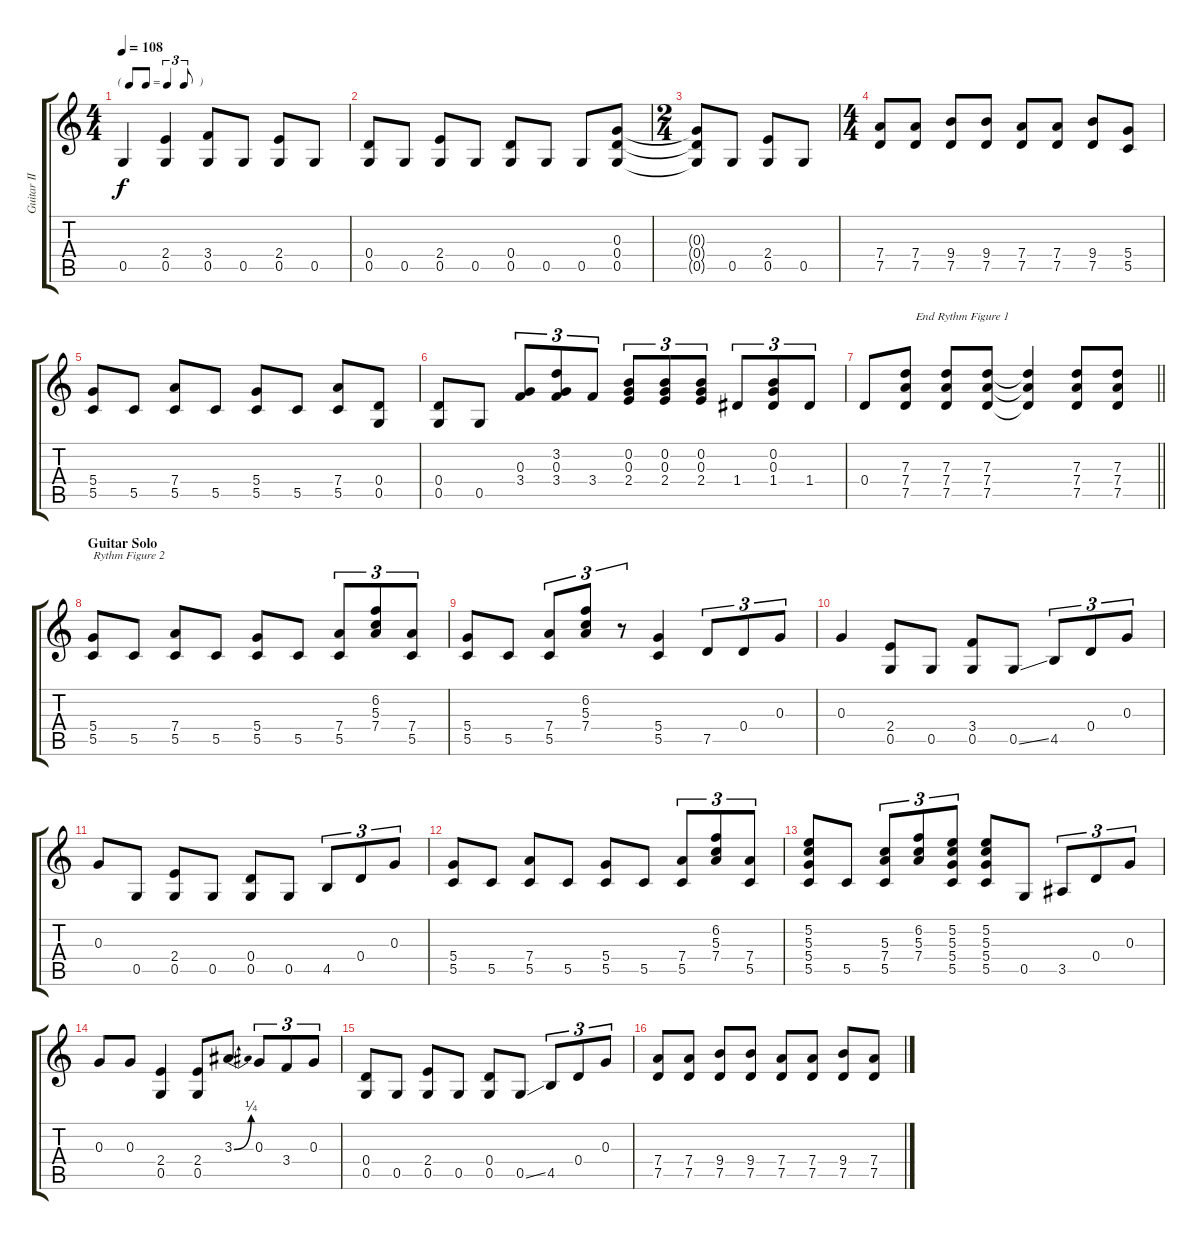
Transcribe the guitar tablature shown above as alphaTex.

\track ("Guitar II [Open G]" "Guitar II ") {instrument electricguitarclean}
\staff {score tabs}
\tuning (D4 B3 G3 D3 G2 D3) {hide}
\ts (4 4)
\tf triplet8th
\tempo 108
\clef g2
\ks c
0.5.4{dy f} (2.4 0.5).4 (3.4 0.5).8 0.5.8 (2.4 0.5).8 0.5.8 |
(0.4 0.5).8 0.5.8 (2.4 0.5).8 0.5.8 (0.4 0.5).8 0.5.8 0.5.8 (0.3 0.4 0.5).8 |
\ts (2 4)
(0.3{t} 0.4{t} 0.5{t}).8 0.5.8 (2.4 0.5).8 0.5.8 |
\ts (4 4)
(7.4 7.5).8 (7.4 7.5).8 (9.4 7.5).8 (9.4 7.5).8 (7.4 7.5).8 (7.4 7.5).8 (9.4 7.5).8 (5.4 5.5).8 |
(5.4 5.5).8 5.5.8 (7.4 5.5).8 5.5.8 (5.4 5.5).8 5.5.8 (7.4 5.5).8 (0.4 0.5).8 |
(0.4 0.5).8 0.5.8 (0.3 3.4).8{tu (3 2)} (3.2 0.3 3.4).8{tu (3 2)} 3.4.8{tu (3 2)} (0.2 0.3 2.4).8{tu (3 2)} (0.2 0.3 2.4).8{tu (3 2)} (0.2 0.3 2.4).8{tu (3 2)} 1.4.8{tu (3 2)} (0.2 0.3 1.4).8{tu (3 2)} 1.4.8{tu (3 2)} |
\barLineRight lightlight
0.4.8{txt "                 End Rythm Figure 1"} (7.3 7.4 7.5).8 (7.3 7.4 7.5).8 (7.3 7.4 7.5).8 (7.3{t} 7.4{t} 7.5{t}).4 (7.3 7.4 7.5).8 (7.3 7.4 7.5).8 |
\section ("" "Guitar Solo")
(5.4 5.5).8{txt "Rythm Figure 2"} 5.5.8 (7.4 5.5).8 5.5.8 (5.4 5.5).8 5.5.8 (7.4 5.5).8{tu (3 2)} (6.2 5.3 7.4).8{tu (3 2)} (7.4 5.5).8{tu (3 2)} |
(5.4 5.5).8 5.5.8 (7.4 5.5).8{tu (3 2)} (6.2 5.3 7.4).8{tu (3 2)} r.8{tu (3 2)} (5.4 5.5).4 7.5.8{tu (3 2)} 0.4.8{tu (3 2)} 0.3.8{tu (3 2)} |
0.3.4 (2.4 0.5).8 0.5.8 (3.4 0.5).8 0.5{ss}.8 4.5.8{tu (3 2)} 0.4.8{tu (3 2)} 0.3.8{tu (3 2)} |
0.3.8 0.5.8 (2.4 0.5).8 0.5.8 (0.4 0.5).8 0.5.8 4.5.8{tu (3 2)} 0.4.8{tu (3 2)} 0.3.8{tu (3 2)} |
(5.4 5.5).8 5.5.8 (7.4 5.5).8 5.5.8 (5.4 5.5).8 5.5.8 (7.4 5.5).8{tu (3 2)} (6.2 5.3 7.4).8{tu (3 2)} (7.4 5.5).8{tu (3 2)} |
(5.2 5.3 5.4 5.5).8 5.5.8 (5.3 7.4 5.5).8{tu (3 2)} (6.2 5.3 7.4).8{tu (3 2)} (5.2 5.3 5.4 5.5).8{tu (3 2)} (5.2 5.3 5.4 5.5).8 0.5.8 3.5.8{tu (3 2)} 0.4.8{tu (3 2)} 0.3.8{tu (3 2)} |
0.3.8 0.3.8 (2.4 0.5).4 (2.4 0.5).8 3.3{be (bend 0 0 60 1)}.8 0.3.8{tu (3 2)} 3.4.8{tu (3 2)} 0.3.8{tu (3 2)} |
(0.4 0.5).8 0.5.8 (2.4 0.5).8 0.5.8 (0.4 0.5).8 0.5{ss}.8 4.5.8{tu (3 2)} 0.4.8{tu (3 2)} 0.3.8{tu (3 2)} |
(7.4 7.5).8 (7.4 7.5).8 (9.4 7.5).8 (9.4 7.5).8 (7.4 7.5).8 (7.4 7.5).8 (9.4 7.5).8 (7.4 7.5).8
